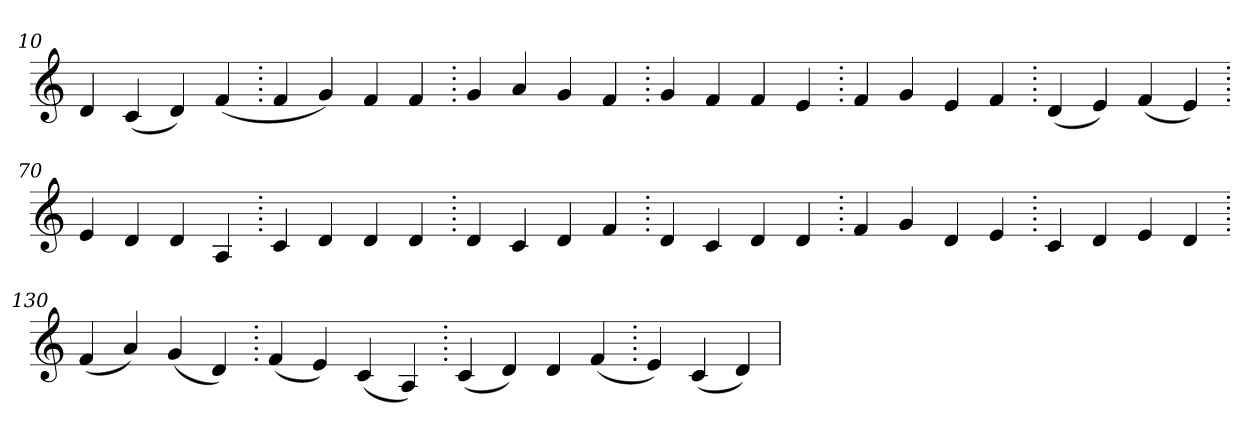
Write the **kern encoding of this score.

**kern
*part1
*staff1
*clefG2
=10.
4d
(>4c
4d)
(>4f
=20.
4f
4g)
4f
4f
=30.
4g
4a
4g
4f
=40.
4g
4f
4f
4e
=50.
4f
4g
4e
4f
=60.
(>4d
4e)
(>4f
4e)
=70.
4e
4d
4d
4A
=80.
4c
4d
4d
4d
=90.
4d
4c
4d
4f
=100.
4d
4c
4d
4d
=110.
4f
4g
4d
4e
=120.
4c
4d
4e
4d
=130.
(>4f
4a)
(>4g
4d)
=140.
(>4f
4e)
(>4c
4A)
=150.
(>4c
4d)
4d
(>4f
=160.
4e)
(>4c
4d)
=
*-
